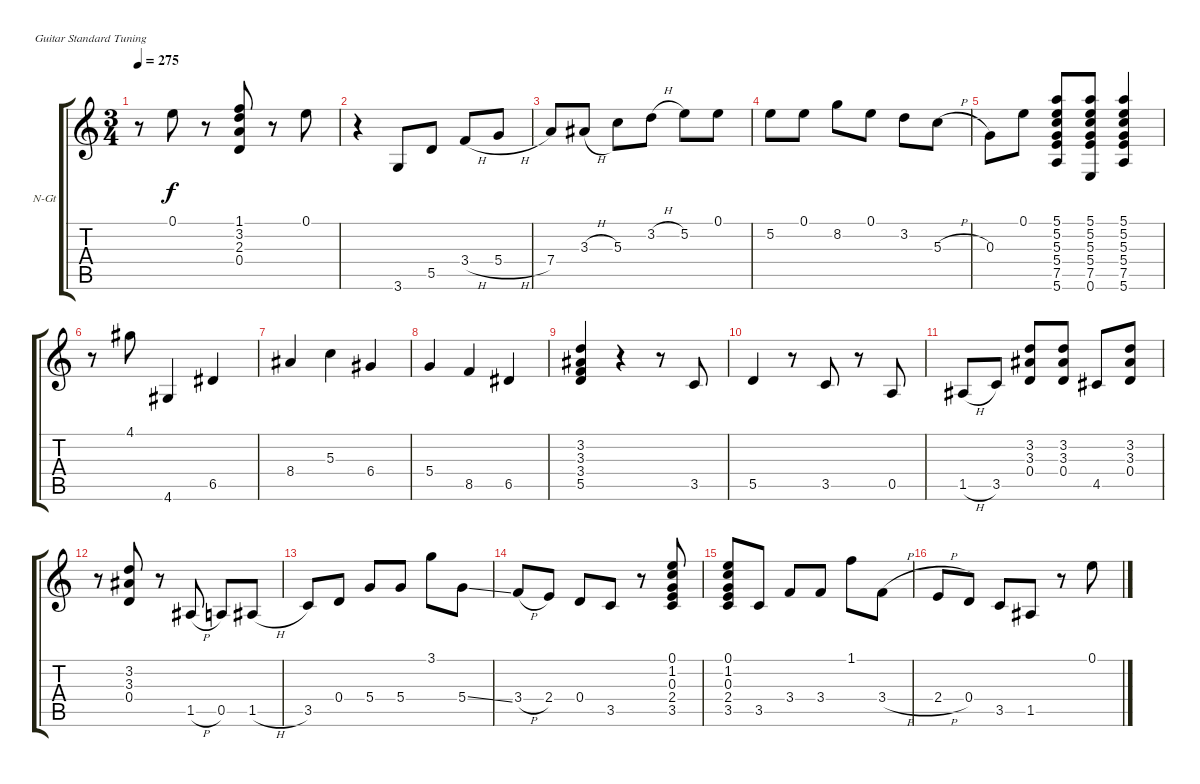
\bracketExtendMode groupsimilarinstruments
\firstSystemTrackNameOrientation horizontal
\otherSystemsTrackNameOrientation horizontal
\track ("" "N-Gt") {instrument acousticguitarnylon}
\staff {score tabs}
\tuning (E4 B3 G3 D3 A2 E2)
\ts (3 4)
\tempo 275
\clef g2
\ks c
r.8{dy f} 0.1.8 r.8 (1.1 3.2 2.3 0.4).8 r.8 0.1.8 |
r.4 3.6.8 5.5.8 3.4{h}.8 5.4{h}.8 |
7.4.8 3.3{h}.8 5.3.8 3.2{h}.8 5.2.8 0.1.8 |
5.2.8 0.1.8 8.2.8 0.1.8 3.2.8 5.3{h}.8 |
0.3.8 0.1.8 (5.1 5.2 5.3 5.4 7.5 5.6).8 (5.1 5.2 5.3 5.4 7.5 0.6).8 (5.1 5.2 5.3 5.4 7.5 5.6).4 |
r.8 4.1.8 4.6.4 6.5.4 |
8.4.4 5.3.4 6.4.4 |
5.4.4 8.5.4 6.5.4 |
(3.2 3.3 3.4 5.5).4 r.4 r.8 3.5.8 |
5.5.4 r.8 3.5.8 r.8 0.5.8 |
1.5{h}.8 3.5.8 (3.2 3.3 0.4).8 (3.2 3.3 0.4).8 4.5.8 (3.2 3.3 0.4).8 |
r.8 (3.2 3.3 0.4).8 r.8 1.5{h}.8 0.5.8 1.5{h}.8 |
3.5.8 0.4.8 5.4.8 5.4.8 3.1.8 5.4{ss}.8 |
3.4{h}.8 2.4.8 0.4.8 3.5.8 r.8 (0.1 1.2 0.3 2.4 3.5).8 |
(0.1 1.2 0.3 2.4 3.5).8 3.5.8 3.4.8 3.4.8 1.1.8 3.4{h}.8 |
2.4{h}.8 0.4.8 3.5.8 1.5.8 r.8 0.1.8
